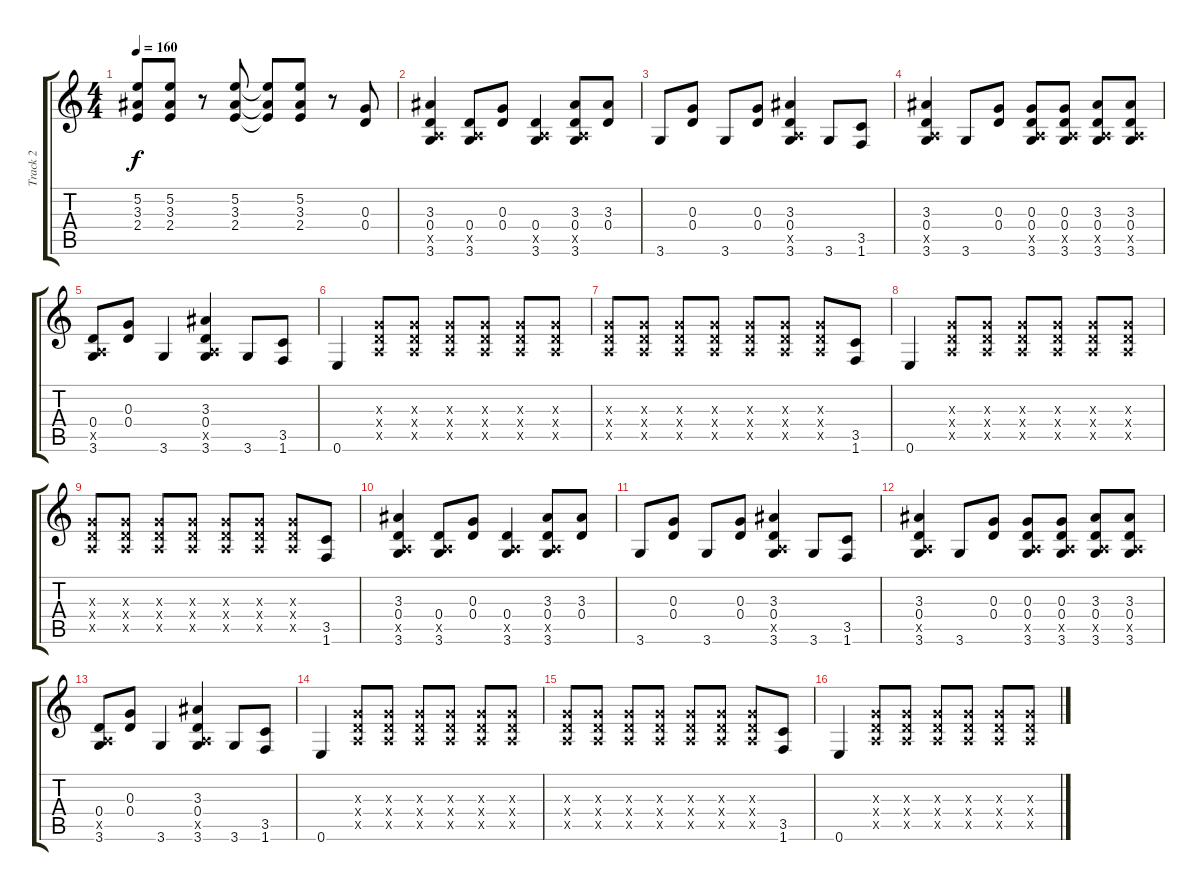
\track ("Track 2" "Track 2") {instrument distortionguitar}
\staff {score tabs}
\tuning (E4 B3 G3 D3 A2 E2) {hide}
\ts (4 4)
\tempo 160
\clef g2
\ks c
(5.2{t} 3.3{t} 2.4{t}).8{dy f} (5.2 3.3 2.4).8 r.8 (5.2 3.3 2.4).8 (5.2{t} 3.3{t} 2.4{t}).8 (5.2 3.3 2.4).8 r.8 (0.3 0.4).8 |
(3.3 0.4 0.5{x} 3.6).4 (0.4 0.5{x} 3.6).8 (0.3 0.4).8 (0.4 0.5{x} 3.6).4 (3.3 0.4 0.5{x} 3.6).8 (3.3 0.4).8 |
3.6.8 (0.3 0.4).8 3.6.8 (0.3 0.4).8 (3.3 0.4 0.5{x} 3.6).4 3.6.8 (3.5 1.6).8 |
(3.3 0.4 0.5{x} 3.6).4 3.6.8 (0.3 0.4).8 (0.3 0.4 0.5{x} 3.6).8 (0.3 0.4 0.5{x} 3.6).8 (3.3 0.4 0.5{x} 3.6).8 (3.3 0.4 0.5{x} 3.6).8 |
(0.4 0.5{x} 3.6).8 (0.3 0.4).8 3.6.4 (3.3 0.4 0.5{x} 3.6).4 3.6.8 (3.5 1.6).8 |
0.6.4 (0.3{x} 0.4{x} 0.5{x}).8 (0.3{x} 0.4{x} 0.5{x}).8 (0.3{x} 0.4{x} 0.5{x}).8 (0.3{x} 0.4{x} 0.5{x}).8 (0.3{x} 0.4{x} 0.5{x}).8 (0.3{x} 0.4{x} 0.5{x}).8 |
(0.3{x} 0.4{x} 0.5{x}).8 (0.3{x} 0.4{x} 0.5{x}).8 (0.3{x} 0.4{x} 0.5{x}).8 (0.3{x} 0.4{x} 0.5{x}).8 (0.3{x} 0.4{x} 0.5{x}).8 (0.3{x} 0.4{x} 0.5{x}).8 (0.3{x} 0.4{x} 0.5{x}).8 (3.5 1.6).8 |
0.6.4 (0.3{x} 0.4{x} 0.5{x}).8 (0.3{x} 0.4{x} 0.5{x}).8 (0.3{x} 0.4{x} 0.5{x}).8 (0.3{x} 0.4{x} 0.5{x}).8 (0.3{x} 0.4{x} 0.5{x}).8 (0.3{x} 0.4{x} 0.5{x}).8 |
(0.3{x} 0.4{x} 0.5{x}).8 (0.3{x} 0.4{x} 0.5{x}).8 (0.3{x} 0.4{x} 0.5{x}).8 (0.3{x} 0.4{x} 0.5{x}).8 (0.3{x} 0.4{x} 0.5{x}).8 (0.3{x} 0.4{x} 0.5{x}).8 (0.3{x} 0.4{x} 0.5{x}).8 (3.5 1.6).8 |
(3.3 0.4 0.5{x} 3.6).4 (0.4 0.5{x} 3.6).8 (0.3 0.4).8 (0.4 0.5{x} 3.6).4 (3.3 0.4 0.5{x} 3.6).8 (3.3 0.4).8 |
3.6.8 (0.3 0.4).8 3.6.8 (0.3 0.4).8 (3.3 0.4 0.5{x} 3.6).4 3.6.8 (3.5 1.6).8 |
(3.3 0.4 0.5{x} 3.6).4 3.6.8 (0.3 0.4).8 (0.3 0.4 0.5{x} 3.6).8 (0.3 0.4 0.5{x} 3.6).8 (3.3 0.4 0.5{x} 3.6).8 (3.3 0.4 0.5{x} 3.6).8 |
(0.4 0.5{x} 3.6).8 (0.3 0.4).8 3.6.4 (3.3 0.4 0.5{x} 3.6).4 3.6.8 (3.5 1.6).8 |
0.6.4 (0.3{x} 0.4{x} 0.5{x}).8 (0.3{x} 0.4{x} 0.5{x}).8 (0.3{x} 0.4{x} 0.5{x}).8 (0.3{x} 0.4{x} 0.5{x}).8 (0.3{x} 0.4{x} 0.5{x}).8 (0.3{x} 0.4{x} 0.5{x}).8 |
(0.3{x} 0.4{x} 0.5{x}).8 (0.3{x} 0.4{x} 0.5{x}).8 (0.3{x} 0.4{x} 0.5{x}).8 (0.3{x} 0.4{x} 0.5{x}).8 (0.3{x} 0.4{x} 0.5{x}).8 (0.3{x} 0.4{x} 0.5{x}).8 (0.3{x} 0.4{x} 0.5{x}).8 (3.5 1.6).8 |
0.6.4 (0.3{x} 0.4{x} 0.5{x}).8 (0.3{x} 0.4{x} 0.5{x}).8 (0.3{x} 0.4{x} 0.5{x}).8 (0.3{x} 0.4{x} 0.5{x}).8 (0.3{x} 0.4{x} 0.5{x}).8 (0.3{x} 0.4{x} 0.5{x}).8
